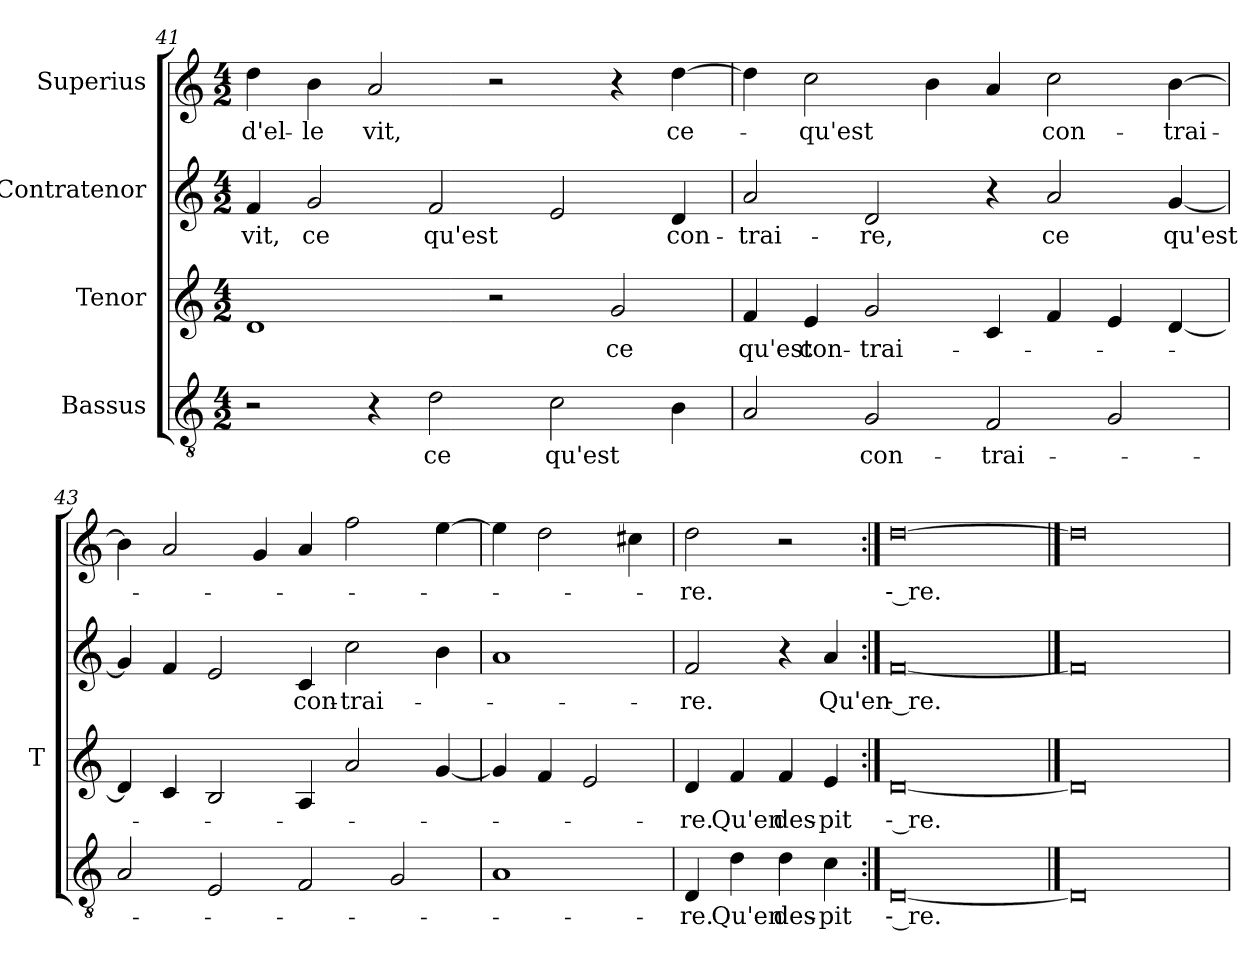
**kern	**text	**kern	**text	**kern	**text	**kern	**text
*part4	*part4	*part3	*part3	*part2	*part2	*part1	*part1
*staff4	*staff4	*staff3	*staff3	*staff2	*staff2	*staff1	*staff1
*I"Bassus	*	*I"Tenor	*	*I"Contratenor	*	*I"Superius	*
*	*	*I'T	*	*	*	*	*
*clefGv2	*	*clefG2	*	*clefG2	*	*clefG2	*
*k[]	*	*k[]	*	*k[]	*	*k[]	*
*M4/2	*	*M4/2	*	*M4/2	*	*M4/2	*
=41	=41	=41	=41	=41	=41	=41	=41
2r	.	1d	.	4f	-vit,	4dd	d'el-
.	.	.	.	2g	-ce	4b	-le
4r	.	.	.	.	.	2a	-vit,
2d	-ce	.	.	2f	-qu'est	.	.
.	.	2r	.	.	.	2r	.
2c	-qu'est	.	.	2e	.	.	.
.	.	2g	-ce	.	.	4r	.
4B	.	.	.	4d	con-	[4dd	ce-
=42	=42	=42	=42	=42	=42	=42	=42
2A	.	4f	-qu'est	2a	trai-	4dd]	.
.	.	4e	con-	.	.	2cc	-qu'est
2G	con-	2g	trai-	2d	-re,	.	.
.	.	.	.	.	.	4b	.
2F	trai-	4c	.	4r	.	4a	.
.	.	4f	.	2a	-ce	2cc	con-
2G	.	4e	.	.	.	.	.
.	.	[4d	.	[4g	-qu'est	[4b	trai-
=43	=43	=43	=43	=43	=43	=43	=43
2A	.	4d]	.	4g]	.	4b]	.
.	.	4c	.	4f	.	2a	.
2E	.	2B	.	2e	.	.	.
.	.	.	.	.	.	4g	.
2F	.	4A	.	4c	con-	4a	.
.	.	2a	.	2cc	trai-	2ff	.
2G	.	.	.	.	.	.	.
.	.	[4g	.	4b	.	[4ee	.
=44	=44	=44	=44	=44	=44	=44	=44
1A	.	4g]	.	1a	.	4ee]	.
.	.	4f	.	.	.	2dd	.
.	.	2e	.	.	.	.	.
.	.	.	.	.	.	4cc#X	.
=45	=45	=45	=45	=45	=45	=45	=45
4D	-re.	4d	-re.	2f	-re.	2dd	-re.
4d	-Qu'en	4f	-Qu'en	.	.	.	.
4d	des-	4f	des-	4r	.	2r	.
4c	-pit	4e	-pit	4a	-Qu'en	.	.
=46:|!	=46:|!	=46:|!	=46:|!	=46:|!	=46:|!	=46:|!	=46:|!
[0D	-- re.	[0d	-- re.	[0f	-- re.	[0dd	-- re.
==47	==47	==47	==47	==47	==47	==47	==47
0D]	.	0d]	.	0f]	.	0dd]	.
=	=	=	=	=	=	=	=
*-	*-	*-	*-	*-	*-	*-	*-
